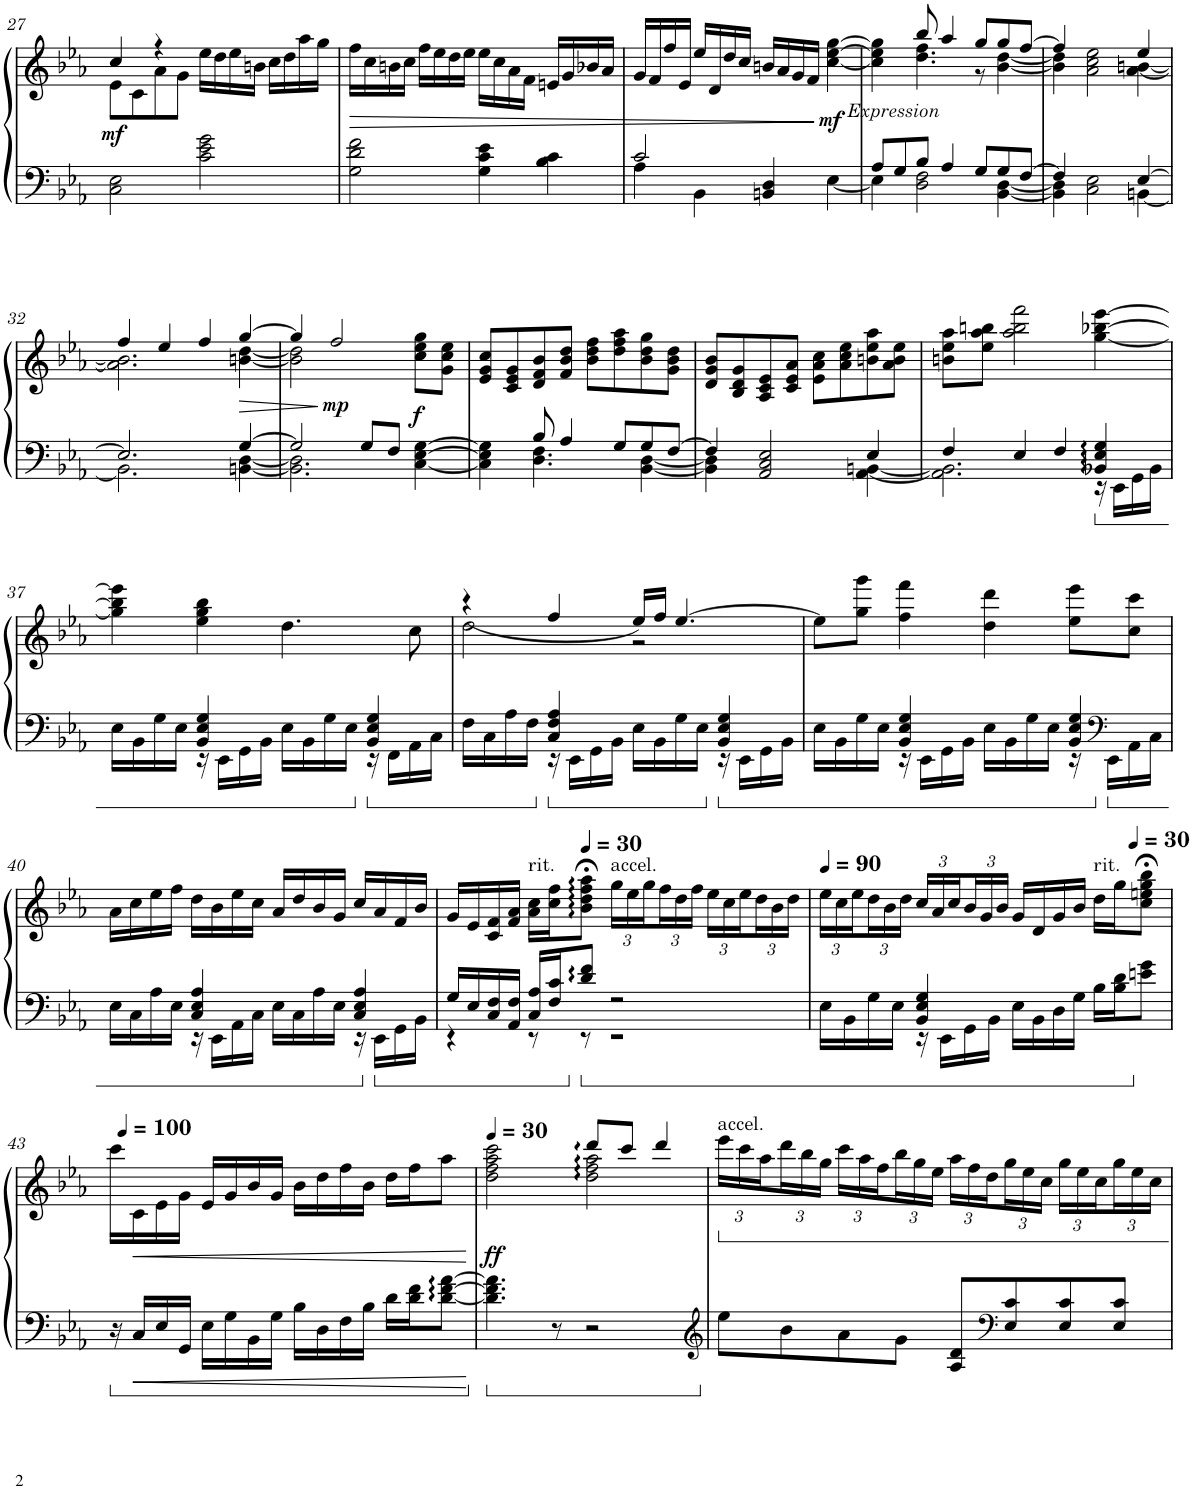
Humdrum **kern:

**kern	**kern	**dynam
*part1	*part1	*part1
*staff2	*staff1	*staff1/2
*I"Piano	*	*
*I'Pno.	*	*
!!LO:PB:g=z
*clefF4	*clefG2	*
*k[b-e-a-]	*k[b-e-a-]	*
*M4/4	*M4/4	*
=27	=27	=27
*	*^	*
!	!	!	!LO:DY:b
2C\ 2E-\	4cc/	8e-\L	mf
.	.	8c\	.
.	4r	8a-\	.
.	.	8g\J	.
2c\ 2e-\ 2g\	16ee-\LL	2ryy	.
.	16dd\	.	.
.	16ee-\	.	.
.	16bn\JJ	.	.
.	16cc\LL	.	.
.	16dd\	.	.
.	16aa-\	.	.
.	16gg\JJ	.	.
*	*v	*v	*
=28	=28	=28
!	!	!LO:HP:b
2G\ 2d\ 2f\	16ff\LL	>
.	16cc\	.
.	16bn\	.
.	16cc\JJ	.
.	16ff\LL	.
.	16ee-\	.
.	16dd\	.
.	16ee-\JJ	.
4G\ 4c\ 4e-\	16ee-\LL	.
.	16cc\	.
.	16a-\	.
.	16f\JJ	.
4B-\ 4c\	16en/LL	.
.	16g/	.
.	16b-X/	.
.	16a-/JJ	.
=29	=29	=29
*^	*	*
2c/	4A-\	16g/LL	.
.	.	16f/	.
.	.	16ff/	.
.	.	16e-/JJ	.
.	4BB-\	16ee-/LL	.
.	.	16d/	.
.	.	16dd/	.
.	.	16cc/JJ	.
4BBn/ 4D/	2ryy	16bn/LL	.
.	.	16a-/	.
.	.	16g/	.
.	.	16f/JJ	.
!	!	!LO:TX:b:i:t=Expression	!
!	!	!	!LO:DY:n=1:b
[4E-\	.	[4cc\ [4ee-\ [4gg\	] mf
=30	=30	=30	=30
*	*	*^	*
8A-/L	4E-\]	4cc\] 4ee-\] 4gg\]	4ryy	.
8G/	.	.	.	.
8B-/J	2D\ 2F\	8bb-/	4.dd\ 4.ff\	.
4A-/	.	4aa-/	.	.
8G/L	.	8gg/L	8r	.
8G/	[4BB-\ [4D\	8gg/	[4b-\ [4dd\	.
[8F/J	.	[8ff/J	.	.
=31	=31	=31	=31	=31
4F/]	4BB-\] 4D\]	4ff/]	4b-\] 4dd\]	.
2C\ 2E-\	2ryy	2a-\ 2cc\ 2ee-\	2ryy	.
[4E-/	[4BBn\	4ee-/	[4a-\ [4bn\	.
!!LO:LB:g=z	!!
=32	=32	=32	=32	=32
2.E-/]	2.BB\]	4ff/	2.a-\] 2.b\]	.
.	.	4ee-/	.	.
.	.	4ff/	.	.
!	!	!	!	!LO:HP:b
[4G/	[4BBn\ [4D\	[4gg/	[4bn\ [4dd\	>
=33	=33	=33	=33	=33
2G/]	2.BB\] 2.D\]	4gg/]	2b\] 2dd\]	.
!	!	!	!	!LO:DY:n=1:b
.	.	2ff/	.	] mp
8G/L	.	.	2ryy	.
8F/J	.	.	.	.
!	!	!	!	!LO:DY:n=2:b
[4C\ [4E-\ [4G\	4ryy	8cc\ 8ee-\ 8gg\L	.	f
.	.	8g\ 8cc\ 8ee-\J	.	.
*	*	*v	*v	*
=34	=34	=34	=34
4C\] 4E-\] 4G\]	4ryy	8e-/ 8g/ 8cc/L	.
.	.	8c/ 8e-/ 8g/	.
8B-/	4.D\ 4.F\	8d/ 8f/ 8b-/	.
4A-/	.	8f/ 8b-/ 8dd/J	.
.	.	8b-\ 8dd\ 8ff\L	.
8G/L	8ryy	8dd\ 8ff\ 8aa-\	.
8G/	[4BB-\ [4D\	8b-\ 8dd\ 8gg\	.
[8F/J	.	8g\ 8b-\ 8dd\J	.
=35	=35	=35	=35
4F/]	4BB-\] 4D\]	8d/ 8g/ 8b-/L	.
.	.	8B-/ 8d/ 8g/	.
2AA-/ 2C/ 2E-/	2ryy	8A-/ 8c/ 8e-/	.
.	.	8c/ 8e-/ 8a-/J	.
.	.	8e-\ 8a-\ 8cc\L	.
.	.	8a-\ 8cc\ 8ee-\	.
4E-/	[4AA-\ [4BBn\	8bn\ 8ee-\ 8aa-\	.
.	.	8a-\ 8b\ 8ee-\J	.
=36	=36	=36	=36
4F/	2.AA-\] 2.BB\]	8bn\ 8ee-\ 8aa-\L	.
.	.	8ee-\ 8aa-\ 8bbn\J	.
4E-/	.	2aa-\ 2bb\ 2fff\	.
4F/	.	.	.
4BB-X/ 4E-/ 4G/	16r	[4gg\ [4bb-X\ [4eee-\	.
.	16EE-\LL	.	.
.	16GG\	.	.
.	16BB-\JJ	.	.
!!LO:LB:g=z
=37	=37	=37	=37
16E-\LL	4ryy	4gg\] 4bb-\] 4eee-\]	.
16BB-\	.	.	.
16G\	.	.	.
16E-\JJ	.	.	.
4BB-/ 4E-/ 4G/	16r	4ee-\ 4gg\ 4bb-\	.
.	16EE-\LL	.	.
.	16GG\	.	.
.	16BB-\JJ	.	.
16E-\LL	4ryy	4.dd\	.
16BB-\	.	.	.
16G\	.	.	.
16E-\JJ	.	.	.
4BB-/ 4E-/ 4G/	16r	.	.
.	16FF\LL	.	.
.	16AA-\	8cc\	.
.	16C\JJ	.	.
=38	=38	=38	=38
*	*	*^	*
16F\LL	4ryy	(4r	2dd\	.
16C\	.	.	.	.
16A-\	.	.	.	.
16F\JJ	.	.	.	.
4C/ 4F/ 4A-/	16r	4ff/	.	.
.	16EE-\LL	.	.	.
.	16GG\	.	.	.
.	16BB-\JJ	.	.	.
16E-\LL	4ryy	16ee-/LL)	2r	.
16BB-\	.	16ff/JJ	.	.
16G\	.	[4.ee-/	.	.
16E-\JJ	.	.	.	.
4BB-/ 4E-/ 4G/	16r	.	.	.
.	16EE-\LL	.	.	.
.	16GG\	.	.	.
.	16BB-\JJ	.	.	.
*	*	*v	*v	*
=39	=39	=39	=39
16E-\LL	4ryy	8ee-\L]	.
16BB-\	.	.	.
16G\	.	8gg\ 8ggg\J	.
16E-\JJ	.	.	.
4BB-/ 4E-/ 4G/	16r	4ff\ 4fff\	.
.	16EE-\LL	.	.
.	16GG\	.	.
.	16BB-\JJ	.	.
16E-\LL	4ryy	4dd\ 4ddd\	.
16BB-\	.	.	.
16G\	.	.	.
16E-\JJ	.	.	.
4BB-/ 4E-/ 4G/	16r	8ee-\ 8eee-\L	.
*clefF4	*	*	*
.	16EE-\LL	.	.
.	16AA-\	8cc\ 8ccc\J	.
.	16C\JJ	.	.
!!LO:LB:g=z
=40	=40	=40	=40
16E-\LL	4ryy	16a-\LL	.
16C\	.	16cc\	.
16A-\	.	16ee-\	.
16E-\JJ	.	16ff\JJ	.
4C/ 4E-/ 4A-/	16r	16dd\LL	.
.	16EE-\LL	16b-\	.
.	16AA-\	16ee-\	.
.	16C\JJ	16cc\JJ	.
16E-\LL	4ryy	16a-/LL	.
16C\	.	16dd/	.
16A-\	.	16b-/	.
16E-\JJ	.	16g/JJ	.
4C/ 4E-/ 4A-/	16r	16cc/LL	.
.	16EE-\LL	16a-/	.
.	16GG\	16f/	.
.	16BB-\JJ	16b-/JJ	.
=41	=41	=41	=41
16G/LL	4r	16g/LL	.
16E-/	.	16e-/	.
16C/ 16F/	.	16c/ 16f/	.
16AA-/ 16F/JJ	.	16f/ 16a-/JJ	.
!	!	!LO:TX:a:t=rit.	!
16C/ 16A-/LL	8r	16a-\ 16cc\LL	.
16F/ 16c/J	.	16cc\ 16ff\J	.
*	*	*MM30	*
8d/:: 8f/::J	8r	8b-\;< 8dd\;< 8ff\;< 8aa-\;<J	.
*	*	*Xbrackettup	*
!	!	!LO:TX:a:t=accel.	!
2r	2r	24gg\LL	.
.	.	24ee-\	.
.	.	24gg\	.
.	.	24ff\	.
.	.	24dd\	.
.	.	24ff\JJ	.
.	.	24ee-\LL	.
.	.	24cc\	.
.	.	24ee-\	.
.	.	24dd\	.
.	.	24b-\	.
.	.	24dd\JJ	.
=42	=42	=42	=42
*	*	*MM90	*
16E-\LL	4ryy	24ee-\LL	.
.	.	24cc\	.
16BB-\	.	.	.
.	.	24ee-\	.
16G\	.	24dd\	.
.	.	24b-\	.
16E-\JJ	.	.	.
.	.	24dd\JJ	.
4BB-/ 4E-/ 4G/	16r	24cc/LL	.
.	.	24a-/	.
.	16EE-\LL	.	.
.	.	24cc/	.
.	16GG\	24b-/	.
.	.	24g/	.
.	16BB-\JJ	.	.
.	.	24b-/JJ	.
16E-\LL	2ryy	16g/LL	.
16BB-\	.	16d/	.
16D\	.	16g/	.
16G\JJ	.	16b-/JJ	.
!	!	!LO:TX:a:t=rit.	!
16B-\LL	.	16dd\LL	.
16B-\ 16d\J	.	16gg\J	.
*	*	*MM30	*
8en\ 8g\J	.	8cc\;< 8een\;< 8gg\;< 8bb-\;<J	.
*v	*v	*	*
!!LO:LB:g=z
=43	=43	=43
*	*MM100	*
16r	16ccc\LL	.
!	!	!LO:HP:b
16C/LL	16c\	<
16E-/	16e-\	.
16GG/JJ	16g\JJ	.
16E-\LL	16e-/LL	.
16G\	16g/	.
16BB-\	16b-/	.
16G\JJ	16g/JJ	.
16B-\LL	16b-\LL	.
16D\	16dd\	.
16F\	16ff\	.
16B-\JJ	16b-\JJ	.
16d\LL	16dd\LL	.
16d\ 16f\J	16ff\J	.
[8d\ [8f\ [8a-\J	8aa-\J	.
.	.	[
=44	=44	=44
*	*MM30	*
*	*^	*
!	!	!	!LO:DY:b
4.d\] 4.f\] 4.a-\]	2dd\ 2ff\ 2aa-\ 2ccc\	2ryy	ff
8r	.	.	.
2r	8ddd/L	2dd\:: 2ff\:: 2aa-\::	.
.	8ccc/J	.	.
.	4ddd/	.	.
*	*v	*v	*
=45	=45	=45
*clefG2	*	*
!	!LO:TX:a:t=accel.	!
8ee-\L	24eee-\LL	.
.	24ccc\	.
.	24aa-\	.
8b-\	24ddd\	.
.	24bb-\	.
.	24gg\JJ	.
8a-\	24ccc\LL	.
.	24aa-\	.
.	24ff\	.
8g\J	24bb-\	.
.	24gg\	.
.	24ee-\JJ	.
8A-/ 8d/L	24aa-\LL	.
.	24ff\	.
.	24dd\	.
*clefF4	*	*
8E-/ 8c/	24gg\	.
.	24ee-\	.
.	24cc\JJ	.
8E-/ 8c/	24gg\LL	.
.	24ee-\	.
.	24cc\	.
8E-/ 8c/J	24gg\	.
.	24ee-\	.
.	24cc\JJ	.
=	=	=
*-	*-	*-
